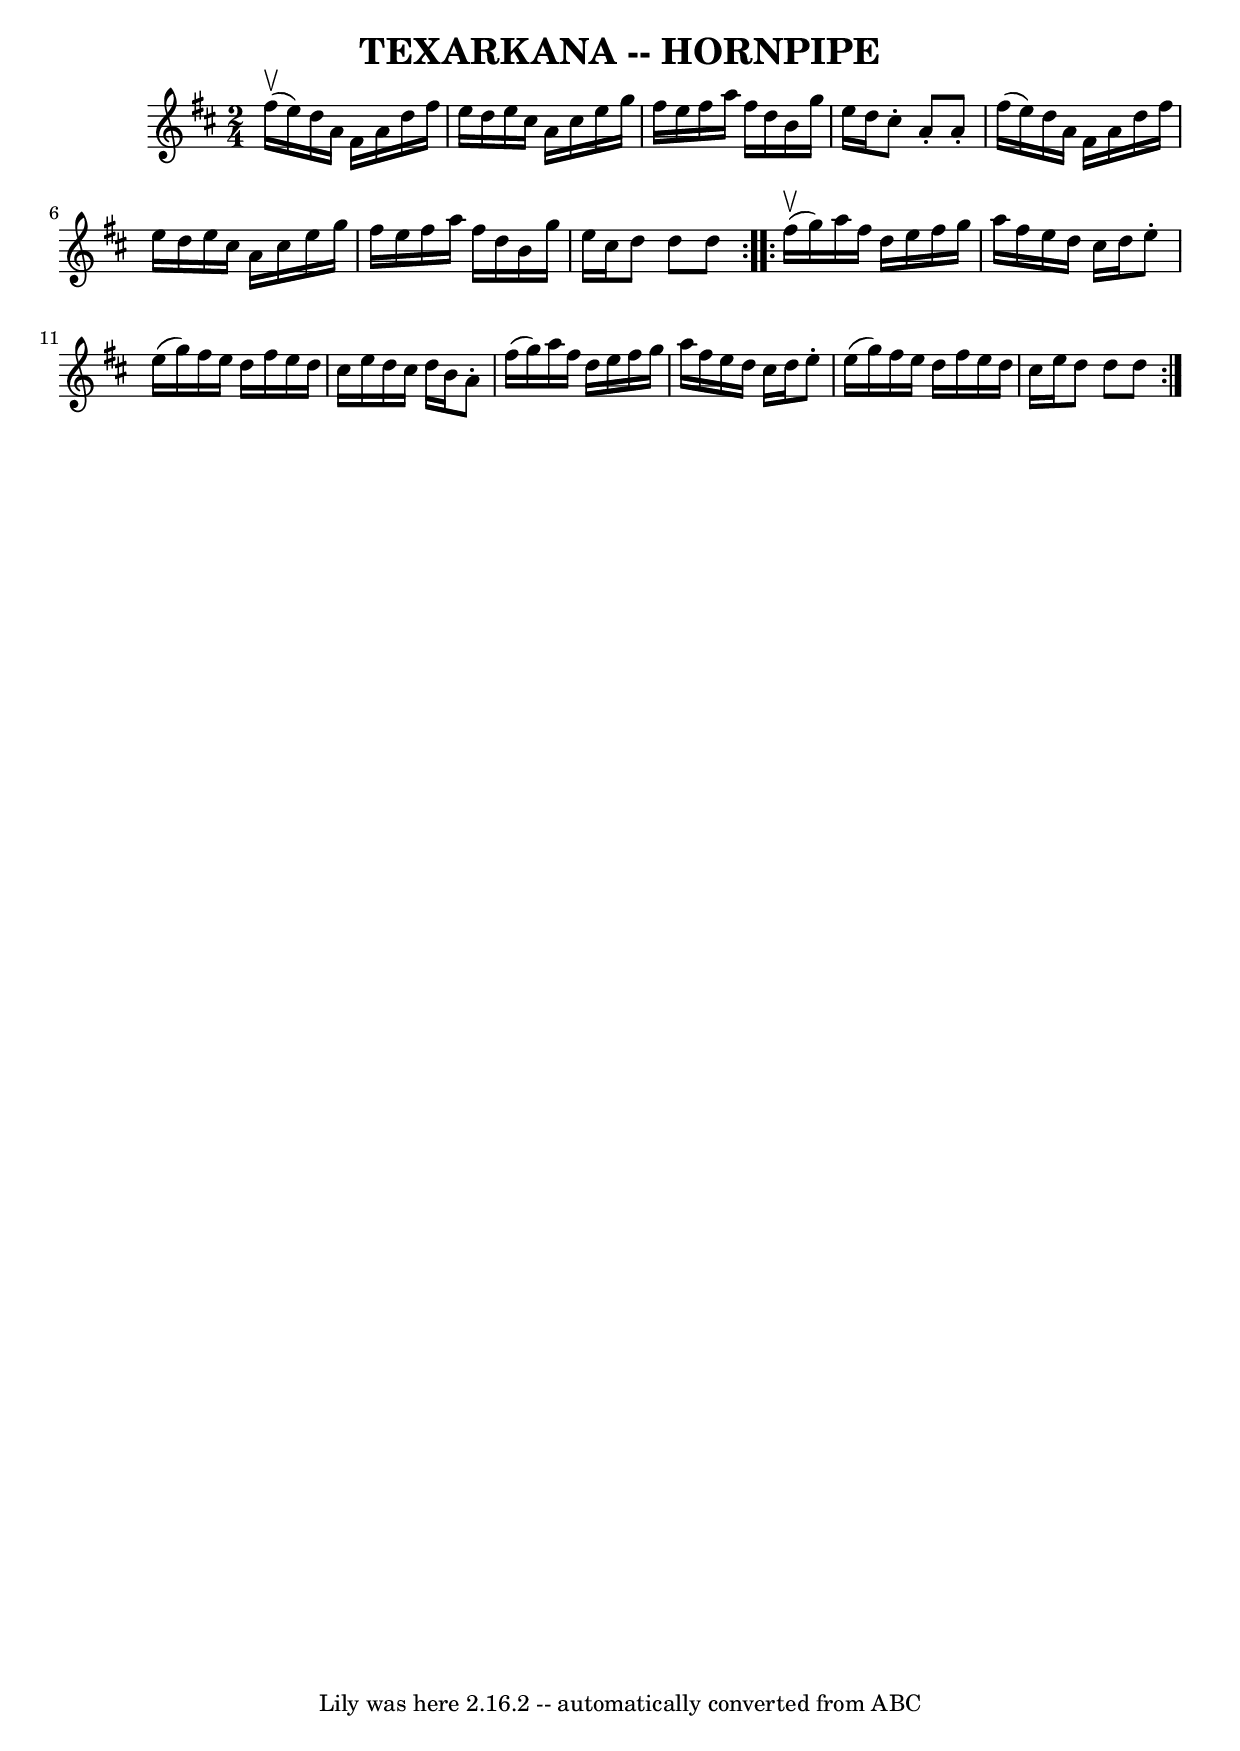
\version "2.7.40"
\include "Mammoth.ily"
\header {
	%% book = "Ryan's Mammoth Collection of Fiddle Tunes"
	crossRefNumber = "1"
	footnotes = ""
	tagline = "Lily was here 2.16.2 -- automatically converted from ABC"
	title = "TEXARKANA -- HORNPIPE"
}
voicedefault =  {
\set Score.defaultBarType = "empty"

\repeat volta 2 {
\time 2/4 \key d \major fis''16 (^\upbow e''16)       |
 d''16 
 a'16 fis'16 a'16 d''16 fis''16 e''16 d''16    |
   
e''16 cis''16 a'16 cis''16 e''16 g''16 fis''16 e''16    
|
 fis''16 a''16 fis''16 d''16 b'16 g''16 e''16    
d''16    |
 cis''8 -. a'8 -. a'8 -. fis''16 (e''16)   
|
     |
 d''16 a'16 fis'16 a'16 d''16 fis''16    
e''16 d''16    |
 e''16 cis''16 a'16 cis''16 e''16    
g''16 fis''16 e''16    |
 fis''16 a''16 fis''16 d''16    
b'16 g''16 e''16 cis''16    |
 d''8 d''8 d''8    }     
\repeat volta 2 { fis''16 (^\upbow g''16)       |
 a''16    
fis''16 d''16 e''16 fis''16 g''16 a''16 fis''16    |
   
e''16 d''16 cis''16 d''16 e''8 -. e''16 (g''16)   |
  
 fis''16 e''16 d''16 fis''16 e''16 d''16 cis''16 e''16    
|
 d''16 cis''16 d''16 b'16 a'8 -. fis''16 (g''16)  
 |
     |
 a''16 fis''16 d''16 e''16 fis''16 g''16 
 a''16 fis''16    |
 e''16 d''16 cis''16 d''16 e''8 -. 
 e''16 (g''16)   |
 fis''16 e''16 d''16 fis''16    
e''16 d''16 cis''16 e''16    |
 d''8 d''8 d''8    }   
}

\score{
    <<

	\context Staff="default"
	{
	    \voicedefault 
	}

    >>
	\layout {
	}
	\midi {}
}
